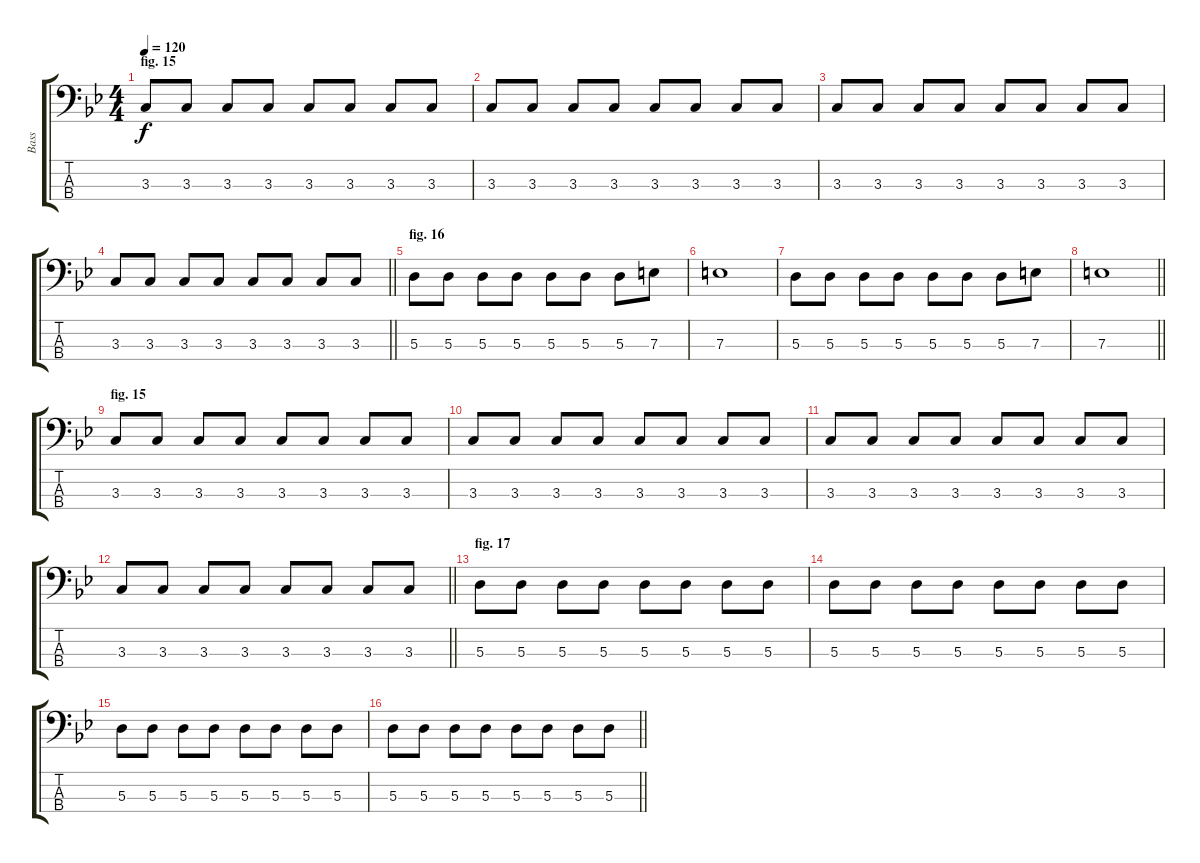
\track ("Bass" "Bass") {instrument electricbassfinger}
\staff {score tabs}
\tuning (G2 D2 A1 E1) {hide}
\ts (4 4)
\section ("" "fig. 15")
\tempo 120
\clef f4
\ks gminor
3.3.8{dy f} 3.3.8 3.3.8 3.3.8 3.3.8 3.3.8 3.3.8 3.3.8 |
3.3.8 3.3.8 3.3.8 3.3.8 3.3.8 3.3.8 3.3.8 3.3.8 |
3.3.8 3.3.8 3.3.8 3.3.8 3.3.8 3.3.8 3.3.8 3.3.8 |
\barLineRight lightlight
3.3.8 3.3.8 3.3.8 3.3.8 3.3.8 3.3.8 3.3.8 3.3.8 |
\section ("" "fig. 16")
5.3.8 5.3.8 5.3.8 5.3.8 5.3.8 5.3.8 5.3.8 7.3.8 |
7.3.1 |
5.3.8 5.3.8 5.3.8 5.3.8 5.3.8 5.3.8 5.3.8 7.3.8 |
\barLineRight lightlight
7.3.1 |
\section ("" "fig. 15")
3.3.8 3.3.8 3.3.8 3.3.8 3.3.8 3.3.8 3.3.8 3.3.8 |
3.3.8 3.3.8 3.3.8 3.3.8 3.3.8 3.3.8 3.3.8 3.3.8 |
3.3.8 3.3.8 3.3.8 3.3.8 3.3.8 3.3.8 3.3.8 3.3.8 |
\barLineRight lightlight
3.3.8 3.3.8 3.3.8 3.3.8 3.3.8 3.3.8 3.3.8 3.3.8 |
\section ("" "fig. 17")
5.3.8 5.3.8 5.3.8 5.3.8 5.3.8 5.3.8 5.3.8 5.3.8 |
5.3.8 5.3.8 5.3.8 5.3.8 5.3.8 5.3.8 5.3.8 5.3.8 |
5.3.8 5.3.8 5.3.8 5.3.8 5.3.8 5.3.8 5.3.8 5.3.8 |
\barLineRight lightlight
5.3.8 5.3.8 5.3.8 5.3.8 5.3.8 5.3.8 5.3.8 5.3.8
